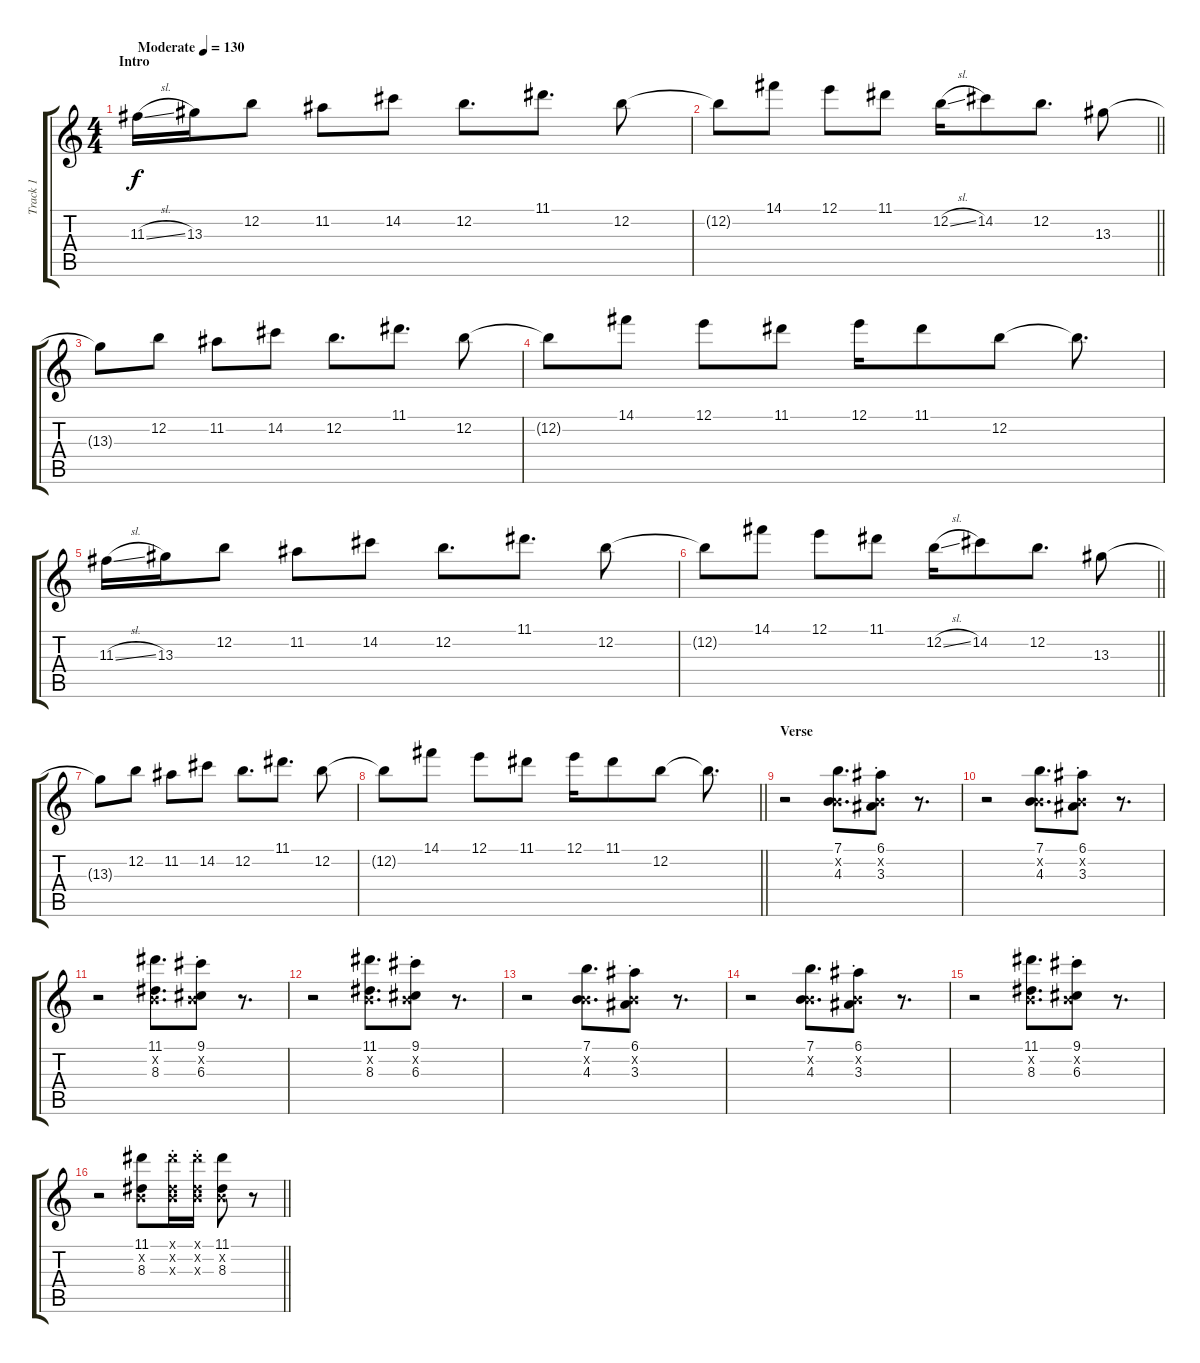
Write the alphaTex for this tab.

\track ("Track 1" "Track 1") {instrument acousticguitarsteel}
\staff {score tabs}
\tuning (E4 B3 G3 D3 A2 E2) {hide}
\ts (4 4)
\section ("" "Intro")
\tempo (130 "Moderate")
\clef g2
\ks c
11.3{sl}.16{dy f volume 16 instrument acousticguitarsteel} 13.3.16 12.2.8 11.2.8 14.2.8 12.2.8{d} 11.1.8{d} 12.2.8 |
\barLineRight lightlight
12.2{t}.8 14.1.8 12.1.8 11.1.8 12.2{sl}.16 14.2.8 12.2.8{d} 13.3.8 |
13.3{t}.8 12.2.8 11.2.8 14.2.8 12.2.8{d} 11.1.8{d} 12.2.8 |
12.2{t}.8 14.1.8 12.1.8 11.1.8 12.1.16 11.1.8 12.2.8 12.2{t}.8{d} |
11.3{sl}.16 13.3.16 12.2.8 11.2.8 14.2.8 12.2.8{d} 11.1.8{d} 12.2.8 |
\barLineRight lightlight
12.2{t}.8 14.1.8 12.1.8 11.1.8 12.2{sl}.16 14.2.8 12.2.8{d} 13.3.8 |
13.3{t}.8 12.2.8 11.2.8 14.2.8 12.2.8{d} 11.1.8{d} 12.2.8 |
\barLineRight lightlight
12.2{t}.8 14.1.8 12.1.8 11.1.8 12.1.16 11.1.8 12.2.8 12.2{t}.8{d} |
\section ("" "Verse")
r.2 (7.1 0.2{x} 4.3).8{d} (6.1{st} 0.2{x} 3.3{st}).8 r.8{d} |
r.2 (7.1 0.2{x} 4.3).8{d} (6.1{st} 0.2{x} 3.3{st}).8 r.8{d} |
r.2 (11.1 0.2{x} 8.3).8{d} (9.1{st} 0.2{x} 6.3{st}).8 r.8{d} |
r.2 (11.1 0.2{x} 8.3).8{d} (9.1{st} 0.2{x} 6.3{st}).8 r.8{d} |
r.2 (7.1 0.2{x} 4.3).8{d} (6.1{st} 0.2{x} 3.3{st}).8 r.8{d} |
r.2 (7.1 0.2{x} 4.3).8{d} (6.1{st} 0.2{x} 3.3{st}).8 r.8{d} |
r.2 (11.1 0.2{x} 8.3).8{d} (9.1{st} 0.2{x} 6.3{st}).8 r.8{d} |
\barLineRight lightlight
r.2 (11.1 0.2{x} 8.3).8{volume 13} (11.1{st x} 0.2{x} 8.3{st x}).16 (11.1{st x} 0.2{x} 8.3{st x}).16 (11.1 0.2{x} 8.3).8 r.8
